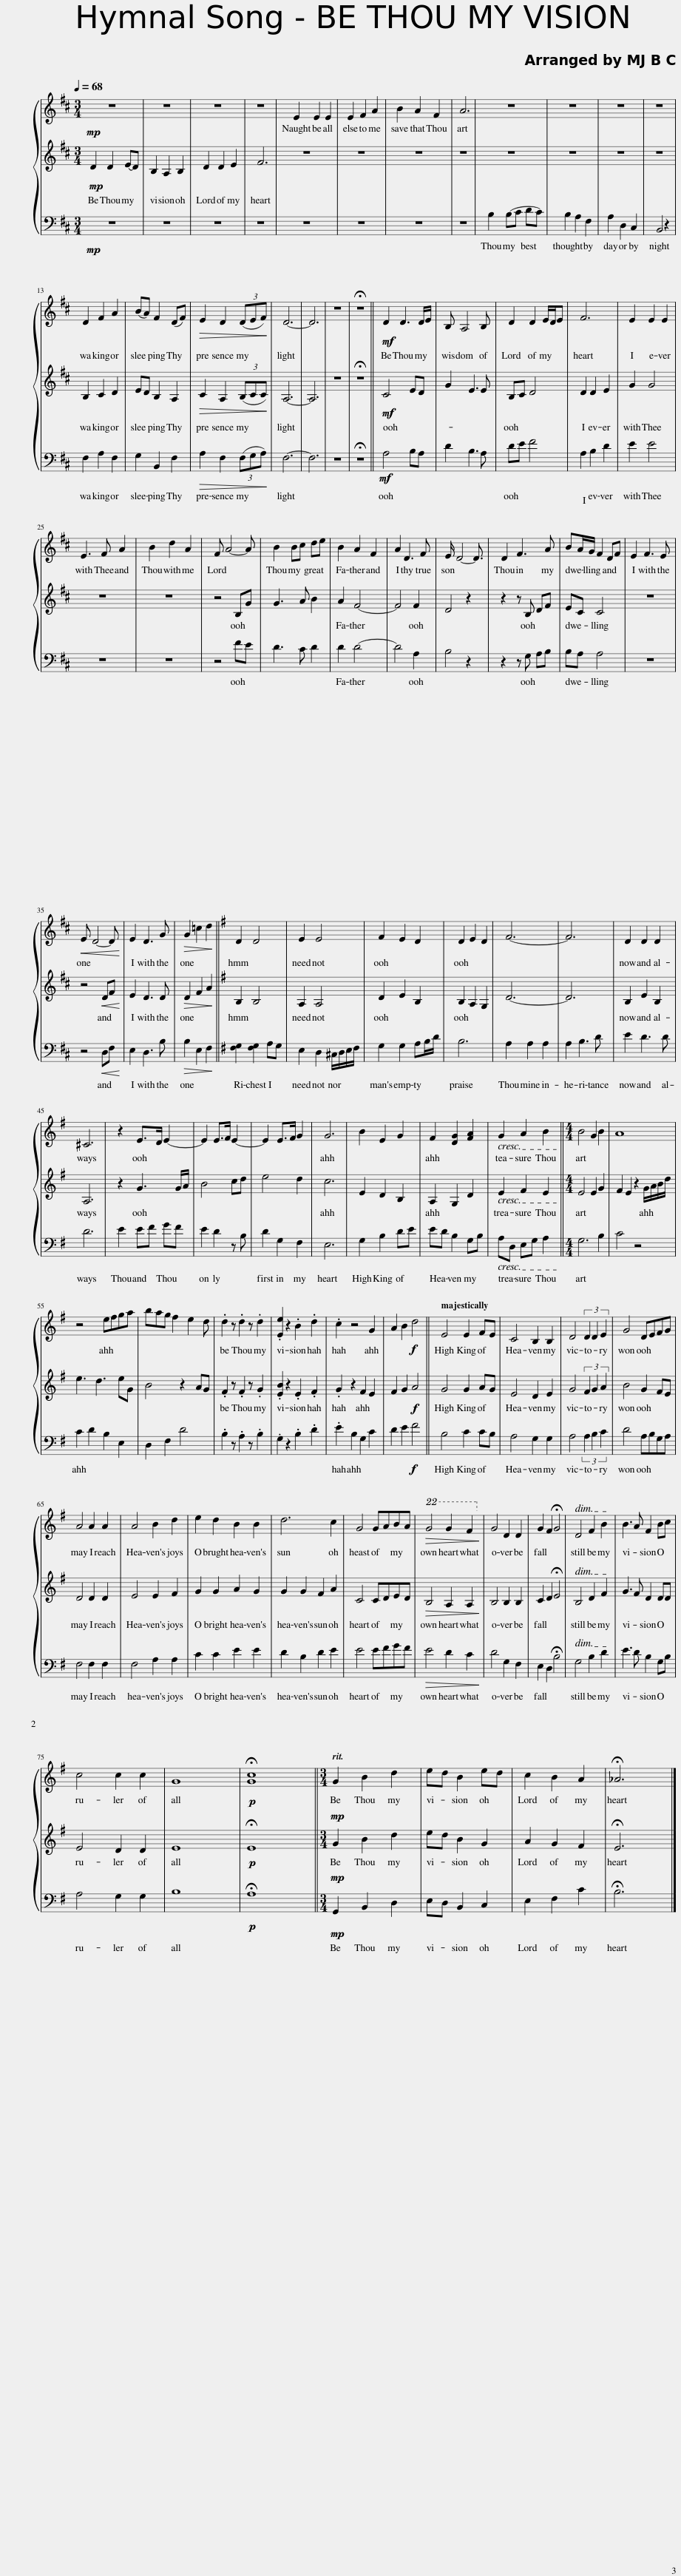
X:1
%%score { 1 | 2 | 3 }
L:1/8
Q:1/4=68
M:3/4
I:linebreak $
K:D
V:1 treble
V:2 treble
V:3 bass
V:1
!mp! z6 | z6 | z6 | z6 | E2 E2 E2 | %5
 E2 F2 A2 | B2 A2 F2 | A6 | z6 | z6 | %10
 z6 | z6 |$ D2 F2 A2 | (BA) F2 (DF) |!>(! E2 D2 (3(DEF)!>)! | %15
 D6- | D6 | z6 | !fermata!z6 ||!mf! D2 D3 D/E/ | %20
 B, A,4 B, | D2 D2 E/D/E | F6 | E2 E2 E2 |$ E3 F A2 | %25
 B2 d2 A2 | F A4- A | B2 Bc de | B2 A2 F2 | A2 D3 F | %30
 E/ D4- D3/2 | D2 F3 A | BA/G/ F2 DF | E2 F3 E |$!<(! E D4- D!<)! | %35
 E2 D3 G |!>(! G2 =c2 d2!>)! ||[K:G] D2 D4 | E2 E4 | F2 E2 D2 | %40
 D2 E2 D2 | F6- | F6 | D2 D2 D2 |$ ^C6 | %45
 z2 E>D E2- | E2 E>F E2- | E2 E>F G2 | G6 | B2 E2 G2 | %50
 F2 [DG]2 [FA]2 | G2 A2 B2 ||[M:4/4] B4 G2 B2 | A8 |$ z4 efga | %55
 bag f2 e2 d | .d2 z .d2 z .d2 | .[Ee]2 z2 .B2 .d2 | .c2 z4 G2 | A2 B2!f! d4 || %60
 E4 E2 FE | C4 B,2 B,2 | D4 (3D2 D2 E2 | G4 DEFG |$ A4 A2 A2 | %65
 A4 B2 d2 | e2 d2 B2 B2 | d6 c2 | G4 GABA |!>(! G4 G2 F2!>)! | %70
 G4 D2 D2 | G2 F2 !fermata!G4 | D4 F2 B2 | B3 A F2 Bc |$ c4 c2 c2 | %75
 G8 |!p! !fermata![Gc]8 ||[M:3/4] G2 B2 d2 | ed B2 ed | c2 B2 A2 | %80
 !fermata!_A6 |] %81
V:2
!mp! D2 D2 E-D | B,2 A,2 B,2 | D2 D2 E2 | F6 | z6 | %5
 z6 | z6 | z6 | z6 | z6 | %10
 z6 | z6 |$ B,2 C2 D2 | ED B,2 A,2 |!>(! C2 A,2 (3(B,CC)!>)! | %15
 A,6- | A,6 | z6 | !fermata!z6 ||!mf! C4 ED | %20
 G2 E3 E | B,C D4 | D2 D2 E2 | G2 G4 |$ z6 | %25
 z6 | z4 B,G | G3 A B2 | A2 F4- | F4 F2 | %30
 D4 z2 | z2 z B, DF | EC C4 | z6 |$ z4!<(! DF!<)! | %35
 E2 D3 D |!>(! D2 F2 A2!>)! ||[K:G] B,2 B,4 | A,2 A,4 | D2 E2 B,2 | %40
 B,2 A,2 G,2 | D6- | D6 | B,2 E2 B,2 |$ A,6 | %45
 z2 G3 G/A/ | B4 cd | e4 d2 | c6 | E2 D2 B,2 | %50
 A,2 G,2 D2 | E2 F2 E2 ||[M:4/4] E4 E2 G2 | F2 E2 z2 G/A/B/d/ |$ e3 d3 eG | %55
 B4 z2 AG | .F2 z .F2 z .G2 | .[EB]2 z2 .E2 .F2 | .G2 z2 F2 E2 | F2 G2!f! A4 || %60
 G4 G2 AG | E4 D2 E2 | G4 (3F2 G2 A2 | B4 G2 FE |$ D4 D2 D2 | %65
 E4 E2 F2 | G2 G2 A2 G2 | G2 G2 F2 A2 | C4 CDED |!>(! B,4 A,2 A,2!>)! | %70
 B,4 B,2 B,2 | C2 D2 !fermata!E4 | B,4 D2 F2 | G3 F D2 DD |$ E4 D2 D2 | %75
 E8 |!p! !fermata!E8 ||[M:3/4]!mp! G2 B2 d2 | ed B2 G2 | A2 G2 F2 | %80
 !fermata!E6 |] %81
V:3
!mp! z6 | z6 | z6 | z6 | z6 | %5
 z6 | z6 | z6 | B,2 B,-C DC | B,2 A,2 F,2 | %10
 A,2 D,2 C,2 | B,,4 z2 |$ F,2 A,2 F,2 | G,2 B,,2 F,2 |!>(! A,2 F,2 (3(F,G,A,)!>)! | %15
 F,6- | F,6 | z6 | !fermata!z6 ||!mf! A,4 B,A, | %20
 D2 B,3 A, | DE F4 | A,2 B,2 D2 | E2 E4 |$ z6 | %25
 z6 | z4 FE | D3 C D2 | D2 D4- | D4 A,2 | %30
 B,4 z2 | z2 z G, A,B, | B,A, A,4 | z6 |$ z4!<(! D,F,!<)! | %35
 E,2 D,3 B, |!>(! B,2 E,2 F,2!>)! ||[K:G] [F,G,]2 [F,G,]2 A,G, | E,2 D,2 ^C,/D,/E,/F,/ | G,2 G,2 A,B,/D/ | %40
 B,6 | A,2 A,2 A,2 | A,2 B,3 D | E2 D3 D |$ D6 | %45
 E2 EF GF | E2 D2 z B, | D2 G,2 F,2 | E,6 | G,2 B,2 DE | %50
 ED B,2 G,B, | A,D, E,G, A,2 ||[M:4/4] G,6 B,2 | C4 z4 |$ C2 D2 B,2 E,2 | %55
 D,2 F,2 D4 | .B,2 z .A,2 z .B,2 | .G,2 z2 .B,2 .D2 | .E2 B,2 G,2 C2 | D2 E2!f! F4 || %60
 B,4 C2 CB, | A,4 G,2 G,2 | A,4 (3A,2 B,2 C2 | D4 A,B,G,A, |$ F,4 F,2 F,2 | %65
 F,4 A,2 A,2 | C2 C2 E2 E2 | D2 B,2 D2 E2 | E4 EFGF |!>(! E4 D2 C2!>)! | %70
 D4 G,2 F,2 | E,2 D,2 !fermata!B,4 | G,4 B,2 D2 | E3 D B,2 G,B, |$ A,4 G,2 G,2 | %75
 B,8 |!p! !fermata!A,8 ||[M:3/4]!mp!!mp! G,,2 B,,2 D,2 | E,D, B,,2 C,2 | E,2 F,2 C2 | %80
 !fermata!B,6 |] %81
